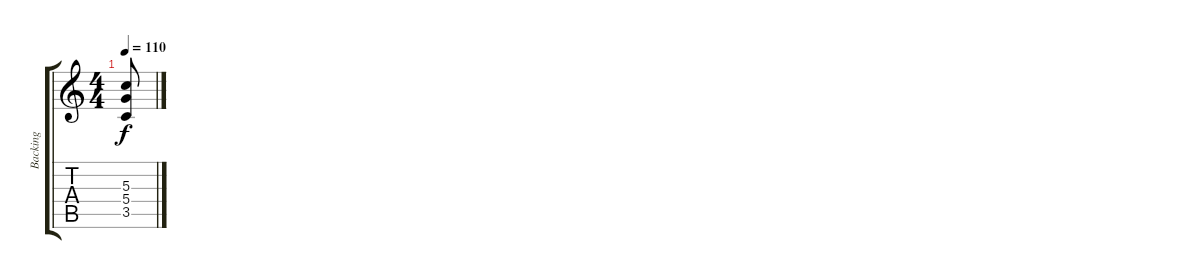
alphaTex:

\track ("Backing" "Backing") {instrument overdrivenguitar}
\staff {score tabs}
\tuning (E4 B3 G3 D3 A2 E2) {hide}
\ts (4 4)
\tempo 110
\clef g2
\ks c
(5.3{t} 5.4{t} 3.5{t}).8{dy f}
